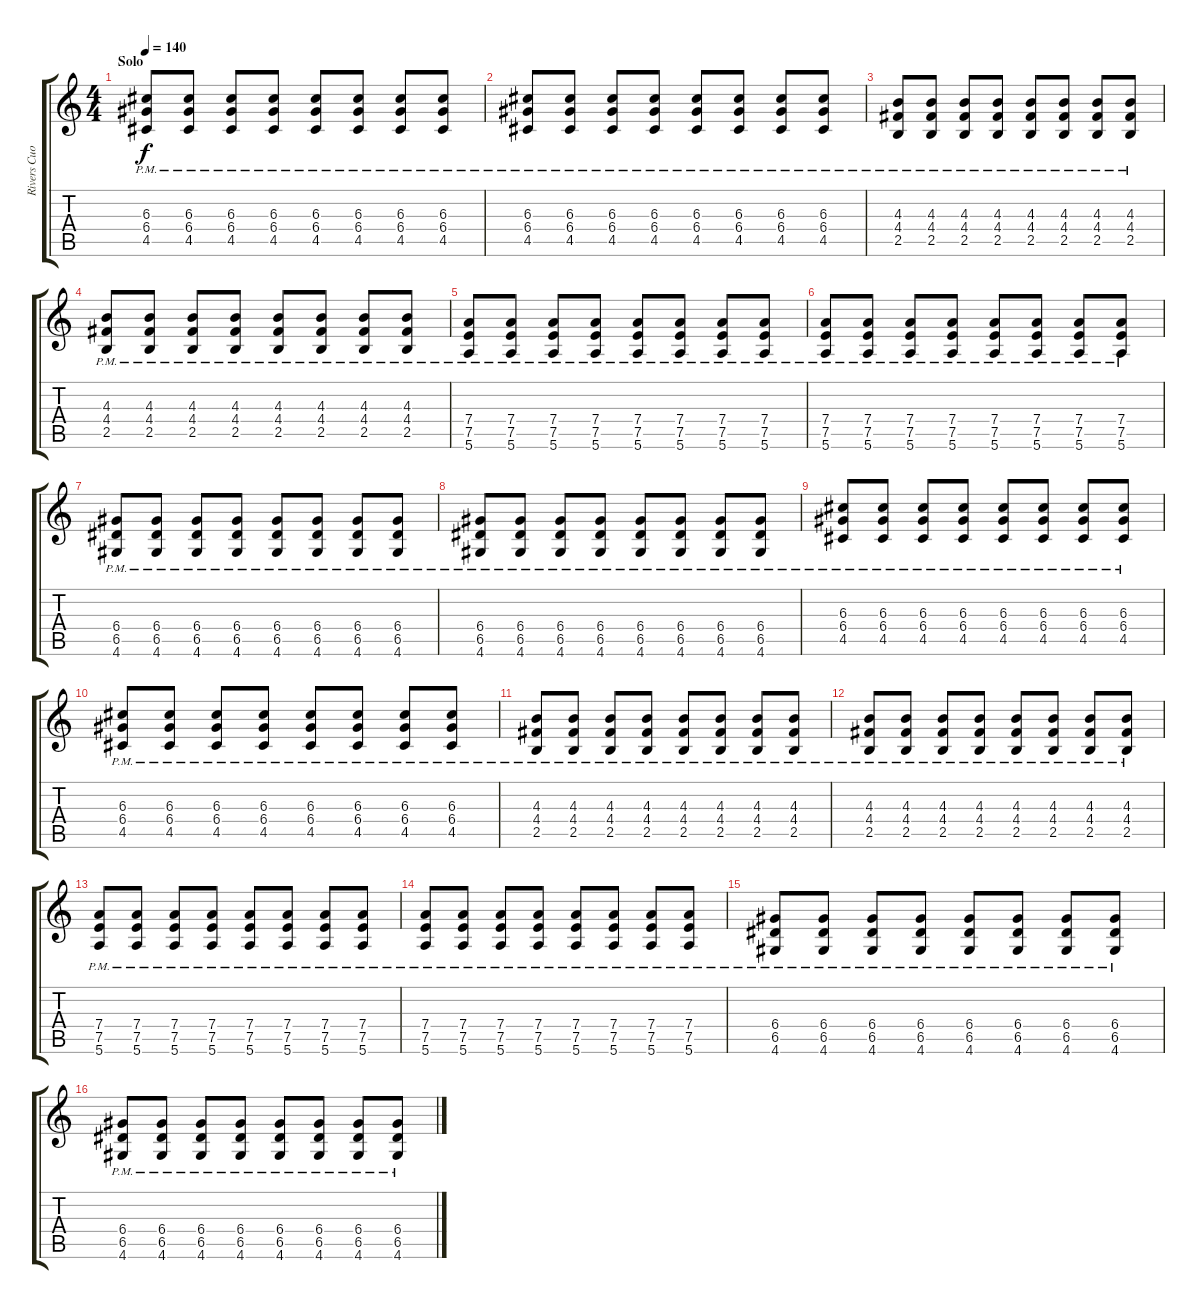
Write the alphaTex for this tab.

\track ("Rivers Cuomo" "Rivers Cuo") {instrument electricguitarmuted}
\staff {score tabs}
\tuning (E4 B3 G3 D3 A2 E2) {hide}
\ts (4 4)
\section ("" "Solo")
\tempo 140
\clef g2
\ks c
(6.3 6.4{pm} 4.5).8{dy f} (6.3 6.4{pm} 4.5).8 (6.3 6.4{pm} 4.5).8 (6.3 6.4{pm} 4.5).8 (6.3 6.4{pm} 4.5).8 (6.3 6.4{pm} 4.5).8 (6.3 6.4{pm} 4.5).8 (6.3 6.4{pm} 4.5).8 |
(6.3 6.4{pm} 4.5).8 (6.3 6.4{pm} 4.5).8 (6.3 6.4{pm} 4.5).8 (6.3 6.4{pm} 4.5).8 (6.3 6.4{pm} 4.5).8 (6.3 6.4{pm} 4.5).8 (6.3 6.4{pm} 4.5).8 (6.3 6.4{pm} 4.5).8 |
(4.3 4.4{pm} 2.5).8 (4.3 4.4{pm} 2.5).8 (4.3 4.4{pm} 2.5).8 (4.3 4.4{pm} 2.5).8 (4.3 4.4{pm} 2.5).8 (4.3 4.4{pm} 2.5).8 (4.3 4.4{pm} 2.5).8 (4.3 4.4{pm} 2.5).8 |
(4.3 4.4{pm} 2.5).8 (4.3 4.4{pm} 2.5).8 (4.3 4.4{pm} 2.5).8 (4.3 4.4{pm} 2.5).8 (4.3 4.4{pm} 2.5).8 (4.3 4.4{pm} 2.5).8 (4.3 4.4{pm} 2.5).8 (4.3 4.4{pm} 2.5).8 |
(7.4{pm} 7.5 5.6).8 (7.4{pm} 7.5 5.6).8 (7.4{pm} 7.5 5.6).8 (7.4{pm} 7.5 5.6).8 (7.4{pm} 7.5 5.6).8 (7.4{pm} 7.5 5.6).8 (7.4{pm} 7.5 5.6).8 (7.4{pm} 7.5 5.6).8 |
(7.4{pm} 7.5 5.6).8 (7.4{pm} 7.5 5.6).8 (7.4{pm} 7.5 5.6).8 (7.4{pm} 7.5 5.6).8 (7.4{pm} 7.5 5.6).8 (7.4{pm} 7.5 5.6).8 (7.4{pm} 7.5 5.6).8 (7.4{pm} 7.5 5.6).8 |
(6.4{pm} 6.5 4.6).8 (6.4{pm} 6.5 4.6).8 (6.4{pm} 6.5 4.6).8 (6.4{pm} 6.5 4.6).8 (6.4{pm} 6.5 4.6).8 (6.4{pm} 6.5 4.6).8 (6.4{pm} 6.5 4.6).8 (6.4{pm} 6.5 4.6).8 |
(6.4{pm} 6.5 4.6).8 (6.4{pm} 6.5 4.6).8 (6.4{pm} 6.5 4.6).8 (6.4{pm} 6.5 4.6).8 (6.4{pm} 6.5 4.6).8 (6.4{pm} 6.5 4.6).8 (6.4{pm} 6.5 4.6).8 (6.4{pm} 6.5 4.6).8 |
(6.3 6.4{pm} 4.5).8 (6.3 6.4{pm} 4.5).8 (6.3 6.4{pm} 4.5).8 (6.3 6.4{pm} 4.5).8 (6.3 6.4{pm} 4.5).8 (6.3 6.4{pm} 4.5).8 (6.3 6.4{pm} 4.5).8 (6.3 6.4{pm} 4.5).8 |
(6.3 6.4{pm} 4.5).8 (6.3 6.4{pm} 4.5).8 (6.3 6.4{pm} 4.5).8 (6.3 6.4{pm} 4.5).8 (6.3 6.4{pm} 4.5).8 (6.3 6.4{pm} 4.5).8 (6.3 6.4{pm} 4.5).8 (6.3 6.4{pm} 4.5).8 |
(4.3 4.4{pm} 2.5).8 (4.3 4.4{pm} 2.5).8 (4.3 4.4{pm} 2.5).8 (4.3 4.4{pm} 2.5).8 (4.3 4.4{pm} 2.5).8 (4.3 4.4{pm} 2.5).8 (4.3 4.4{pm} 2.5).8 (4.3 4.4{pm} 2.5).8 |
(4.3 4.4{pm} 2.5).8 (4.3 4.4{pm} 2.5).8 (4.3 4.4{pm} 2.5).8 (4.3 4.4{pm} 2.5).8 (4.3 4.4{pm} 2.5).8 (4.3 4.4{pm} 2.5).8 (4.3 4.4{pm} 2.5).8 (4.3 4.4{pm} 2.5).8 |
(7.4{pm} 7.5 5.6).8 (7.4{pm} 7.5 5.6).8 (7.4{pm} 7.5 5.6).8 (7.4{pm} 7.5 5.6).8 (7.4{pm} 7.5 5.6).8 (7.4{pm} 7.5 5.6).8 (7.4{pm} 7.5 5.6).8 (7.4{pm} 7.5 5.6).8 |
(7.4{pm} 7.5 5.6).8 (7.4{pm} 7.5 5.6).8 (7.4{pm} 7.5 5.6).8 (7.4{pm} 7.5 5.6).8 (7.4{pm} 7.5 5.6).8 (7.4{pm} 7.5 5.6).8 (7.4{pm} 7.5 5.6).8 (7.4{pm} 7.5 5.6).8 |
(6.4{pm} 6.5 4.6).8 (6.4{pm} 6.5 4.6).8 (6.4{pm} 6.5 4.6).8 (6.4{pm} 6.5 4.6).8 (6.4{pm} 6.5 4.6).8 (6.4{pm} 6.5 4.6).8 (6.4{pm} 6.5 4.6).8 (6.4{pm} 6.5 4.6).8 |
(6.4{pm} 6.5 4.6).8 (6.4{pm} 6.5 4.6).8 (6.4{pm} 6.5 4.6).8 (6.4{pm} 6.5 4.6).8 (6.4{pm} 6.5 4.6).8 (6.4{pm} 6.5 4.6).8 (6.4{pm} 6.5 4.6).8 (6.4{pm} 6.5 4.6).8
